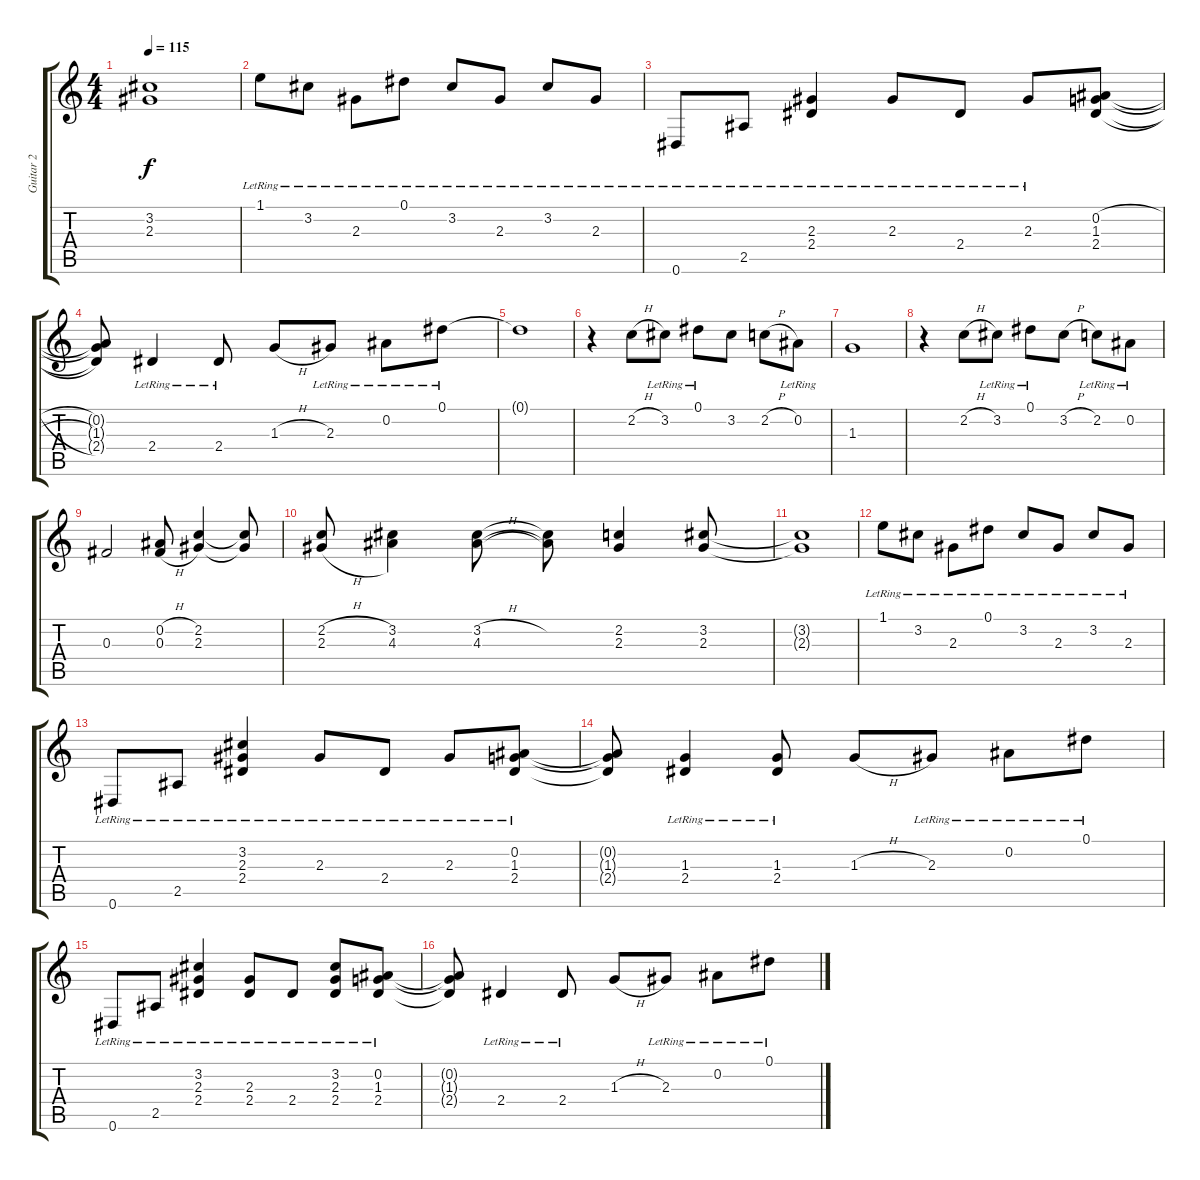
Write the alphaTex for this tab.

\track ("Guitar 2" "Guitar 2") {instrument acousticguitarsteel}
\staff {score tabs}
\tuning (Eb4 Bb3 Gb3 Db3 Ab2 Eb2) {hide}
\ts (4 4)
\tempo 115
\clef g2
\ks c
(3.2{t} 2.3{t}).1{dy f} |
1.1{lr}.8 3.2{lr}.8 2.3{lr}.8 0.1{lr}.8 3.2{lr}.8 2.3{lr}.8 3.2{lr}.8 2.3{lr}.8 |
0.6{lr}.8 2.5{lr}.8 (2.3{lr} 2.4{lr}).4 2.3{lr}.8 2.4{lr}.8 2.3{lr}.8 (0.2{h} 1.3{h} 2.4{h}).8 |
(0.2{t} 1.3{t} 2.4{t}).8 2.4{lr}.4 2.4{lr}.8 1.3{h}.8 2.3{lr}.8 0.2{lr}.8 0.1{lr}.8 |
0.1{t}.1 |
r.4 2.2{h}.8 3.2{lr}.8 0.1{lr}.8 3.2.8 2.2{h}.8 0.2{lr}.8 |
1.3.1 |
r.4 2.2{h}.8 3.2{lr}.8 0.1{lr}.8 3.2{h}.8 2.2{lr}.8 0.2{lr}.8 |
0.3.2 (0.2{h} 0.3{h}).8 (2.2 2.3).4 (2.2{t} 2.3{t}).8 |
(2.2{h} 2.3{h}).8 (3.2 4.3).4 (3.2{h} 4.3{h}).8 (3.2{t} 4.3{t}).8 (2.2 2.3).4 (3.2 2.3).8 |
(3.2{t} 2.3{t}).1 |
1.1{lr}.8 3.2{lr}.8 2.3{lr}.8 0.1{lr}.8 3.2{lr}.8 2.3{lr}.8 3.2{lr}.8 2.3{lr}.8 |
0.6{lr}.8 2.5{lr}.8 (3.2{lr} 2.3{lr} 2.4{lr}).4 2.3{lr}.8 2.4{lr}.8 2.3{lr}.8 (0.2{lr} 1.3{lr} 2.4{lr}).8 |
(0.2{t} 1.3{t} 2.4{t}).8 (1.3 2.4{lr}).4 (1.3 2.4{lr}).8 1.3{h}.8 2.3{lr}.8 0.2{lr}.8 0.1{lr}.8 |
0.6{lr}.8 2.5{lr}.8 (3.2{lr} 2.3{lr} 2.4{lr}).4 (2.3{lr} 2.4).8 2.4{lr}.8 (3.2 2.3{lr} 2.4).8 (0.2{lr} 1.3{lr} 2.4{lr}).8 |
(0.2{t} 1.3{t} 2.4{t}).8 2.4{lr}.4 2.4{lr}.8 1.3{h}.8 2.3{lr}.8 0.2{lr}.8 0.1{lr}.8
